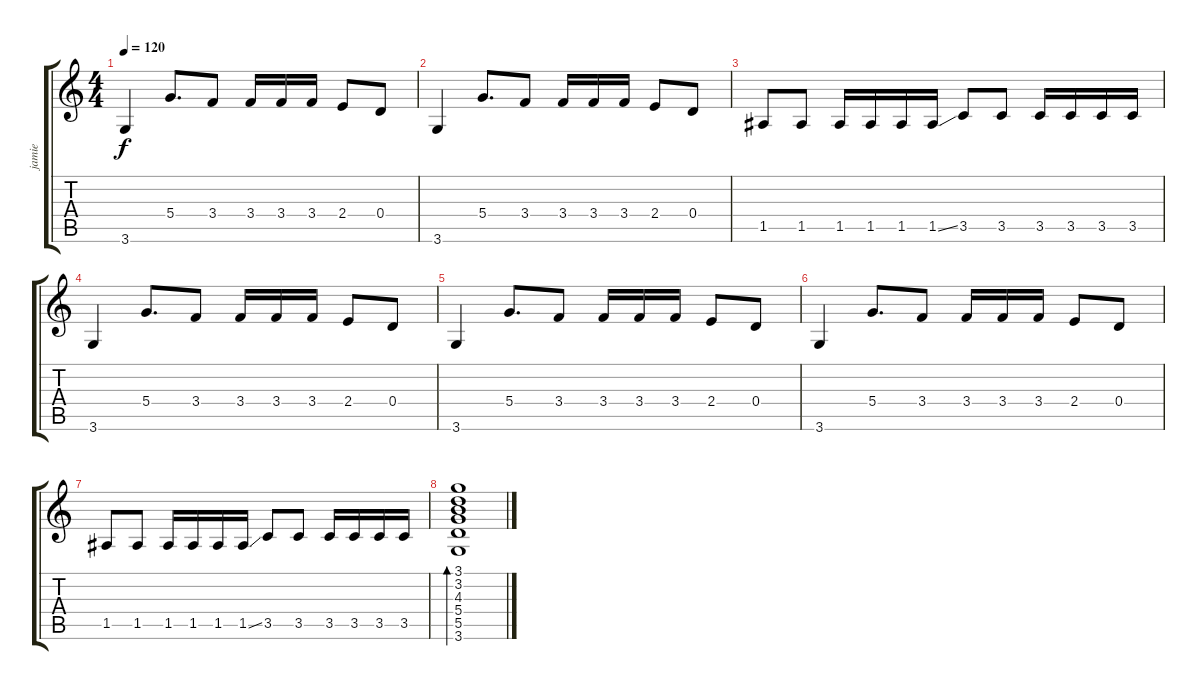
\track ("jamie" "jamie") {instrument electricguitarclean}
\staff {score tabs}
\tuning (E4 B3 G3 D3 A2 E2) {hide}
\ts (4 4)
\tempo 120
\clef g2
\ks c
3.6.4{dy f} 5.4.8{d} 3.4.8 3.4.16 3.4.16 3.4.16 2.4.8 0.4.8 |
3.6.4 5.4.8{d} 3.4.8 3.4.16 3.4.16 3.4.16 2.4.8 0.4.8 |
1.5.8 1.5.8 1.5.16 1.5.16 1.5.16 1.5{ss}.16 3.5.8 3.5.8 3.5.16 3.5.16 3.5.16 3.5.16 |
3.6.4 5.4.8{d} 3.4.8 3.4.16 3.4.16 3.4.16 2.4.8 0.4.8 |
3.6.4 5.4.8{d} 3.4.8 3.4.16 3.4.16 3.4.16 2.4.8 0.4.8 |
3.6.4 5.4.8{d} 3.4.8 3.4.16 3.4.16 3.4.16 2.4.8 0.4.8 |
1.5.8 1.5.8 1.5.16 1.5.16 1.5.16 1.5{ss}.16 3.5.8 3.5.8 3.5.16 3.5.16 3.5.16 3.5.16 |
(3.1 3.2 4.3 5.4 5.5 3.6).1{bd 60}
